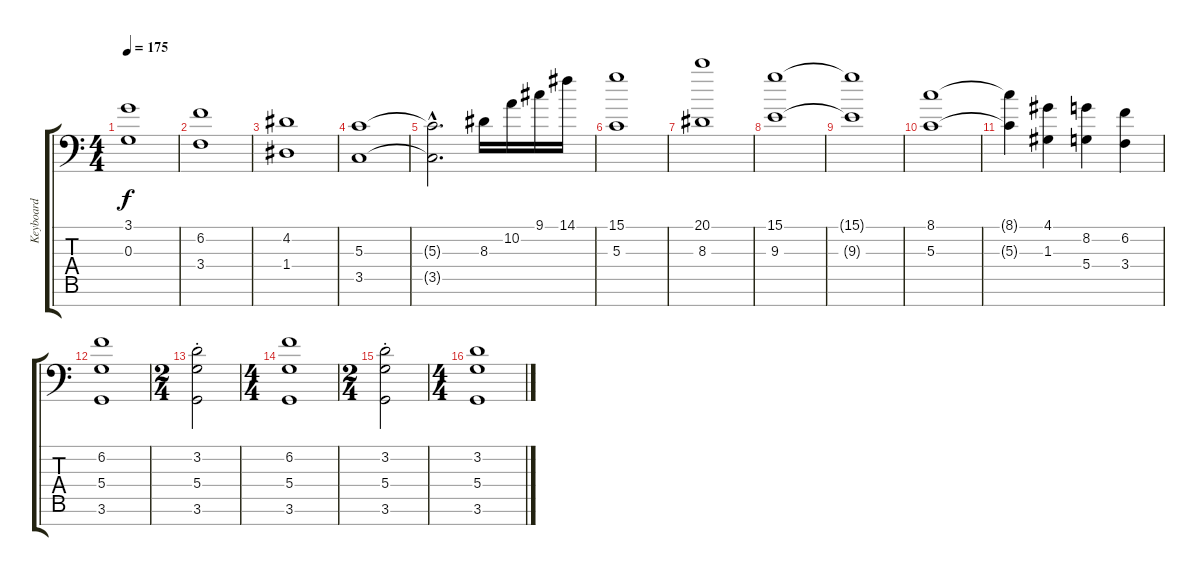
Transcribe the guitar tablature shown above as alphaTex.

\track ("Keyboard" "Keyboard") {instrument stringensemble1}
\staff {score tabs}
\tuning (E4 B3 G3 D3 A2 E2 D1) {hide}
\ts (4 4)
\tempo 175
\clef f4
\ks c
(3.1{t} 0.3{t}).1{dy f} |
(6.2 3.4).1 |
(4.2 1.4).1 |
(5.3 3.5).1 |
(5.3{hac t} 3.5{hac t}).2{d} 8.3.16 10.2.16 9.1.16 14.1.16 |
(15.1 5.3).1 |
(20.1 8.3).1 |
(15.1 9.3).1 |
(15.1{t} 9.3{t}).1 |
(8.1 5.3).1 |
(8.1{t} 5.3{t}).4 (4.1 1.3).4 (8.2 5.4).4 (6.2 3.4).4 |
(6.2 5.4 3.6).1 |
\ts (2 4)
(3.2{st} 5.4{st} 3.6{st}).2 |
\ts (4 4)
(6.2 5.4 3.6).1 |
\ts (2 4)
(3.2{st} 5.4{st} 3.6{st}).2 |
\ts (4 4)
(3.2 5.4 3.6).1
